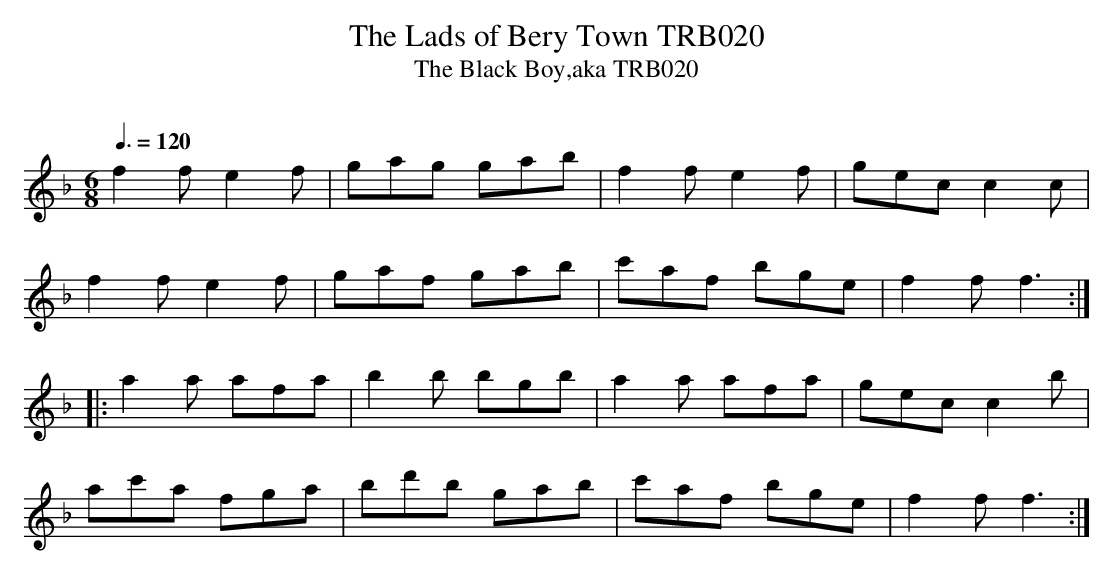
X:1
T:Lads of Bery Town TRB020, The
Q:3/8=120
T:Black Boy,aka TRB020, The
L:1/8
M:6/8
O:
K:F
f2 f e2 f | gag gab | f2 f e2 f | gec c2 c |
f2 f e2 f | gaf gab | c'af bge | f2 f f3 :|
|:a2 a afa | b2 b bgb | a2 a afa | gec c2 b |
ac'a fga | bd'b gab | c'af bge | f2 f f3 :|
